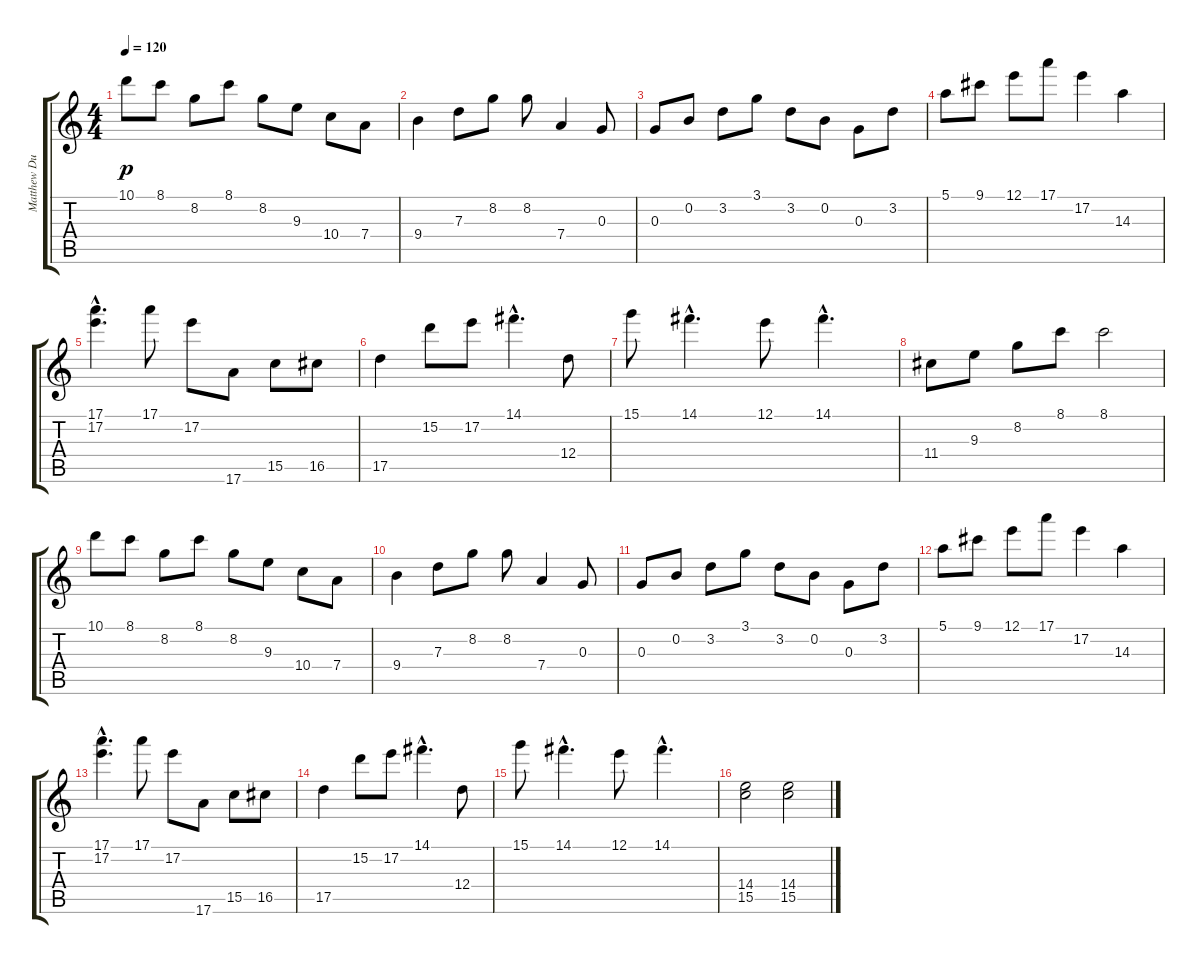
\track ("Matthew Dufek" "Matthew Du") {instrument acousticguitarnylon}
\staff {score tabs}
\tuning (E4 B3 G3 D3 A2 E2) {hide}
\ts (4 4)
\tempo 120
\clef g2
\ks c
10.1.8{dy p} 8.1.8 8.2.8 8.1.8 8.2.8 9.3.8 10.4.8 7.4.8 |
9.4.4 7.3.8 8.2.8 8.2.8 7.4.4 0.3.8 |
0.3.8 0.2.8 3.2.8 3.1.8 3.2.8 0.2.8 0.3.8 3.2.8 |
5.1.8 9.1.8 12.1.8 17.1.8 17.2.4 14.3.4 |
(17.1{hac} 17.2{hac}).4{d} 17.1.8 17.2.8 17.6.8 15.5.8 16.5.8 |
17.5.4 15.2.8 17.2.8 14.1{hac}.4{d} 12.4.8 |
15.1.8 14.1{hac}.4{d} 12.1.8 14.1{hac}.4{d} |
11.4.8 9.3.8 8.2.8 8.1.8 8.1.2 |
10.1.8 8.1.8 8.2.8 8.1.8 8.2.8 9.3.8 10.4.8 7.4.8 |
9.4.4 7.3.8 8.2.8 8.2.8 7.4.4 0.3.8 |
0.3.8 0.2.8 3.2.8 3.1.8 3.2.8 0.2.8 0.3.8 3.2.8 |
5.1.8 9.1.8 12.1.8 17.1.8 17.2.4 14.3.4 |
(17.1{hac} 17.2{hac}).4{d} 17.1.8 17.2.8 17.6.8 15.5.8 16.5.8 |
17.5.4 15.2.8 17.2.8 14.1{hac}.4{d} 12.4.8 |
15.1.8 14.1{hac}.4{d} 12.1.8 14.1{hac}.4{d} |
(14.4 15.5).2 (14.4 15.5).2
